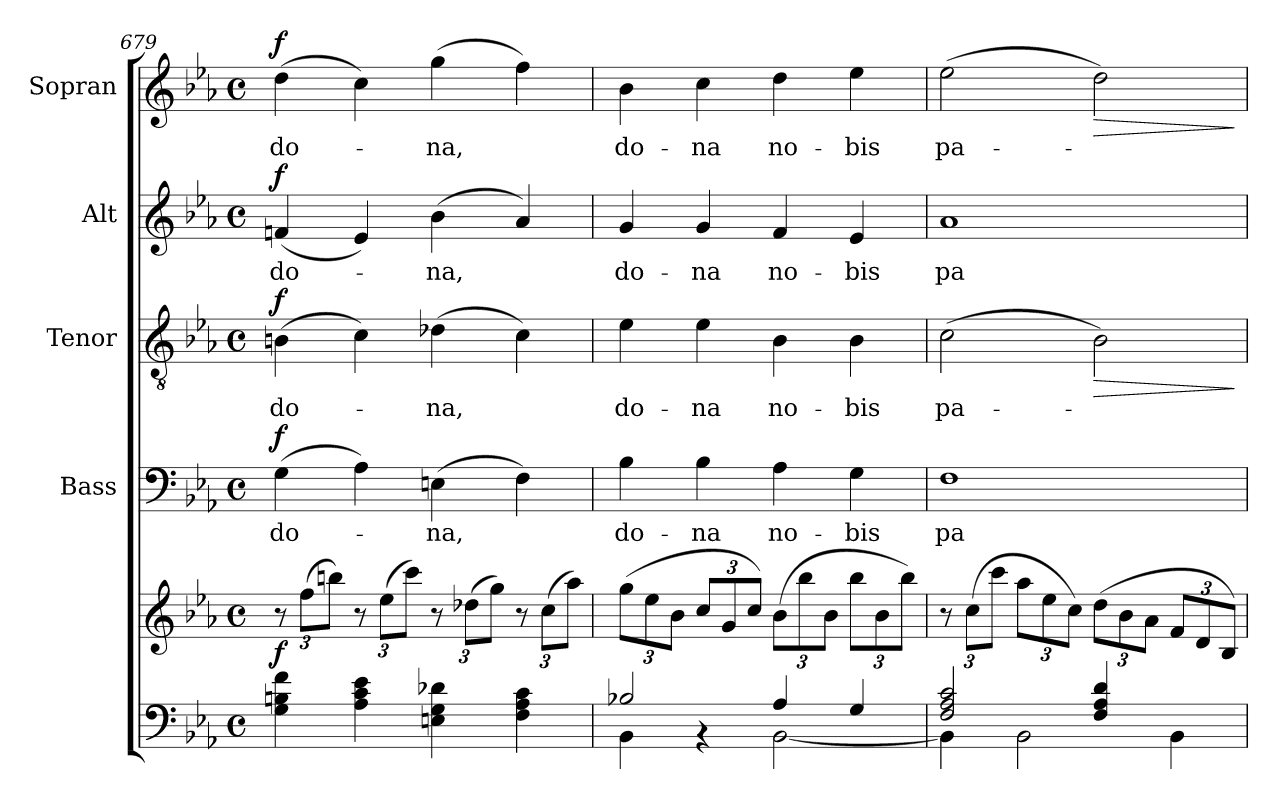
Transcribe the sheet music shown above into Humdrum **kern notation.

**kern	**kern	**dynam	**kern	**text	**dynam	**kern	**text	**dynam	**kern	**text	**dynam	**kern	**text	**dynam
*part5	*part5	*part5	*part4	*part4	*part4	*part3	*part3	*part3	*part2	*part2	*part2	*part1	*part1	*part1
*staff6	*staff5	*staff5/6	*staff4	*staff4	*staff4	*staff3	*staff3	*staff3	*staff2	*staff2	*staff2	*staff1	*staff1	*staff1
*	*	*	*I"Bass	*	*	*I"Tenor	*	*	*I"Alt	*	*	*I"Sopran	*	*
*	*	*	*I'B.	*	*	*I'T.	*	*	*I'A.	*	*	*I'S.	*	*
*clefF4	*clefG2	*	*clefF4	*	*	*clefGv2	*	*	*clefG2	*	*	*clefG2	*	*
*k[b-e-a-]	*k[b-e-a-]	*	*k[b-e-a-]	*	*	*k[b-e-a-]	*	*	*k[b-e-a-]	*	*	*k[b-e-a-]	*	*
*E-:	*E-:	*	*E-:	*	*	*E-:	*	*	*E-:	*	*	*E-:	*	*
*M4/4	*M4/4	*	*M4/4	*	*	*M4/4	*	*	*M4/4	*	*	*M4/4	*	*
*met(c)	*met(c)	*	*met(c)	*	*	*met(c)	*	*	*met(c)	*	*	*met(c)	*	*
*	*Xbrackettup	*	*	*	*	*	*	*	*	*	*	*	*	*
=679	=679	=679	=679	=679	=679	=679	=679	=679	=679	=679	=679	=679	=679	=679
!	!	!LO:DY:b	!	!LO:LY:b	!LO:DY:a	!	!LO:LY:b	!LO:DY:a	!	!LO:LY:b	!LO:DY:a	!	!LO:LY:b	!LO:DY:a
4G\ 4Bn\ 4f\	12r	f	(>4G\	do-	f	(>4Bn\	do-	f	(<4fn/	do-	f	(>4dd\	do-	f
.	(>12ff\L	.	.	.	.	.	.	.	.	.	.	.	.	.
.	12bbn\J)	.	.	.	.	.	.	.	.	.	.	.	.	.
4A-\ 4c\ 4e-\	12r	.	4A-\)	.	.	4c\)	.	.	4e-/)	.	.	4cc\)	.	.
.	(>12ee-\L	.	.	.	.	.	.	.	.	.	.	.	.	.
.	12ccc\J)	.	.	.	.	.	.	.	.	.	.	.	.	.
!	!	!	!	!LO:LY:b	!	!	!LO:LY:b	!	!	!LO:LY:b	!	!	!LO:LY:b	!
4En\ 4G\ 4d-X\	12r	.	(>4En\	-na,	.	(>4d-X\	-na,	.	(>4b-\	-na,	.	(>4gg\	-na,	.
.	(>12dd-X\L	.	.	.	.	.	.	.	.	.	.	.	.	.
.	12gg\J)	.	.	.	.	.	.	.	.	.	.	.	.	.
4F\ 4A-\ 4c\	12r	.	4F\)	.	.	4c\)	.	.	4a-/)	.	.	4ff\)	.	.
.	(>12cc\L	.	.	.	.	.	.	.	.	.	.	.	.	.
.	12aa-\J)	.	.	.	.	.	.	.	.	.	.	.	.	.
=680	=680	=680	=680	=680	=680	=680	=680	=680	=680	=680	=680	=680	=680	=680
*^	*	*	*	*	*	*	*	*	*	*	*	*	*	*
!	!	!	!	!	!LO:LY:b	!	!	!LO:LY:b	!	!	!LO:LY:b	!	!	!LO:LY:b	!
2B-X/	4BB-\	(>12gg\L	.	4B-\	do-	.	4e-\	do-	.	4g/	do-	.	4b-\	do-	.
.	.	12ee-\	.	.	.	.	.	.	.	.	.	.	.	.	.
.	.	12b-\J	.	.	.	.	.	.	.	.	.	.	.	.	.
!	!	!	!	!	!LO:LY:b	!	!	!LO:LY:b	!	!	!LO:LY:b	!	!	!LO:LY:b	!
.	4rAA	12cc/L	.	4B-\	-na	.	4e-\	-na	.	4g/	-na	.	4cc\	-na	.
.	.	12g/	.	.	.	.	.	.	.	.	.	.	.	.	.
.	.	12cc/J)	.	.	.	.	.	.	.	.	.	.	.	.	.
!	!	!	!	!	!LO:LY:b	!	!	!LO:LY:b	!	!	!LO:LY:b	!	!	!LO:LY:b	!
4A-/	[<2BB-\	(>12b-\L	.	4A-\	no-	.	4B-\	no-	.	4f/	no-	.	4dd\	no-	.
.	.	12bb-\	.	.	.	.	.	.	.	.	.	.	.	.	.
.	.	12b-\J	.	.	.	.	.	.	.	.	.	.	.	.	.
!	!	!	!	!	!LO:LY:b	!	!	!LO:LY:b	!	!	!LO:LY:b	!	!	!LO:LY:b	!
4G/	.	12bb-\L	.	4G\	-bis	.	4B-\	-bis	.	4e-/	-bis	.	4ee-\	-bis	.
.	.	12b-\	.	.	.	.	.	.	.	.	.	.	.	.	.
.	.	12bb-\J)	.	.	.	.	.	.	.	.	.	.	.	.	.
!!LO:LB:g=z
=681	=681	=681	=681	=681	=681	=681	=681	=681	=681	=681	=681	=681	=681	=681	=681
!	!	!	!	!	!LO:LY:b	!	!	!LO:LY:b	!	!	!LO:LY:b	!	!	!LO:LY:b	!
2F/ 2A-/ 2c/	4BB-\]	12r	.	1F	pa-	.	(>2c\	pa-	.	1a-	pa-	.	(>2ee-\	pa-	.
.	.	(>12cc\L	.	.	.	.	.	.	.	.	.	.	.	.	.
.	.	12ccc\J	.	.	.	.	.	.	.	.	.	.	.	.	.
.	2BB-\	12aa-\L	.	.	.	.	.	.	.	.	.	.	.	.	.
.	.	12ee-\	.	.	.	.	.	.	.	.	.	.	.	.	.
.	.	12cc\J)	.	.	.	.	.	.	.	.	.	.	.	.	.
!	!	!	!	!	!	!	!	!	!LO:HP:b	!	!	!	!	!	!LO:HP:b
4F/ 4A-/ 4d/	.	(>12dd\L	.	.	.	.	2B-\)	.	>	.	.	.	2dd\)	.	>
.	.	12b-\	.	.	.	.	.	.	.	.	.	.	.	.	.
.	.	12a-\J	.	.	.	.	.	.	.	.	.	.	.	.	.
4ryy	4BB-\	12f/L	.	.	.	.	.	.	.	.	.	.	.	.	.
.	.	12d/	.	.	.	.	.	.	.	.	.	.	.	.	.
.	.	12B-/J)	.	.	.	.	.	.	.	.	.	.	.	.	.
*v	*v	*	*	*	*	*	*	*	*	*	*	*	*	*	*
.	.	.	.	.	.	.	.	]	.	.	.	.	.	]
=	=	=	=	=	=	=	=	=	=	=	=	=	=	=
*-	*-	*-	*-	*-	*-	*-	*-	*-	*-	*-	*-	*-	*-	*-
